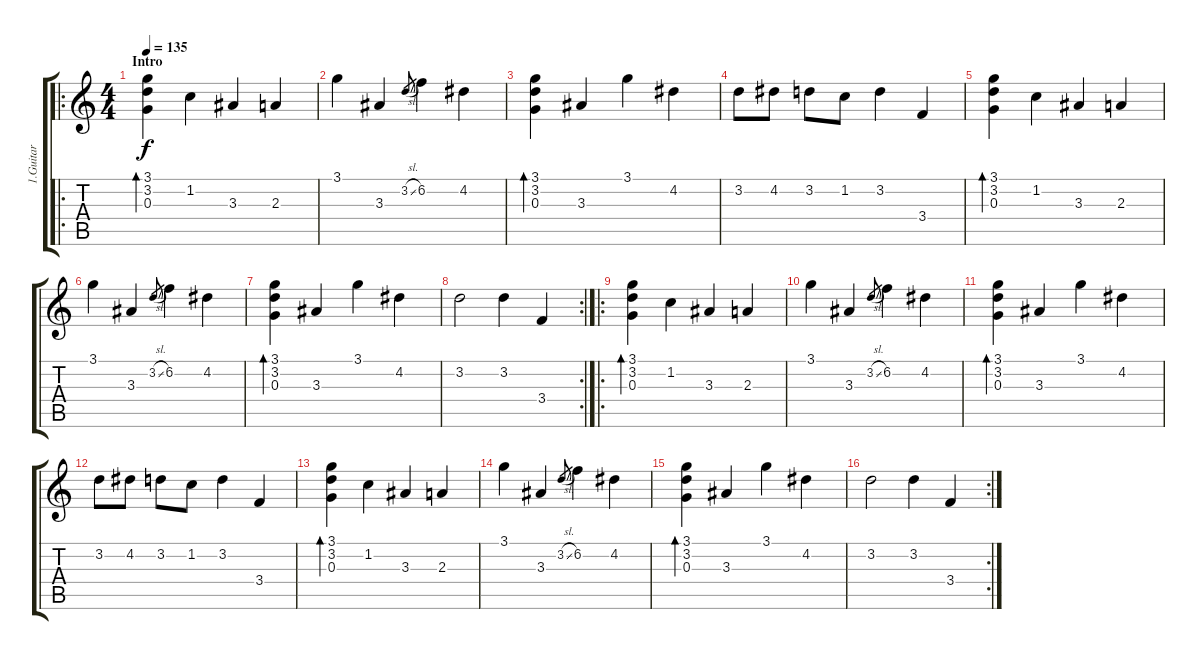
\track ("1.Guitar" "1.Guitar") {instrument acousticguitarnylon}
\staff {score tabs}
\tuning (E4 B3 G3 D3 A2 E2) {hide}
\ro
\ts (4 4)
\section ("" "Intro")
\tempo 135
\clef g2
\ks c
(3.1 3.2 0.3).4{bd 480 dy f instrument acousticguitarnylon} 1.2.4 3.3.4 2.3.4 |
3.1.4 3.3.4 3.2{sl}.8{gr} 6.2.4 4.2.4 |
(3.1 3.2 0.3).4{bd 60} 3.3.4 3.1.4 4.2.4 |
3.2.8 4.2.8 3.2.8 1.2.8 3.2.4 3.4.4 |
(3.1 3.2 0.3).4{bd 480} 1.2.4 3.3.4 2.3.4 |
3.1.4 3.3.4 3.2{sl}.8{gr} 6.2.4 4.2.4 |
(3.1 3.2 0.3).4{bd 60} 3.3.4 3.1.4 4.2.4 |
\rc 2
3.2.2 3.2.4 3.4.4 |
\ro
(3.1 3.2 0.3).4{bd 480} 1.2.4 3.3.4 2.3.4 |
3.1.4 3.3.4 3.2{sl}.8{gr} 6.2.4 4.2.4 |
(3.1 3.2 0.3).4{bd 60} 3.3.4 3.1.4 4.2.4 |
3.2.8 4.2.8 3.2.8 1.2.8 3.2.4 3.4.4 |
(3.1 3.2 0.3).4{bd 480} 1.2.4 3.3.4 2.3.4 |
3.1.4 3.3.4 3.2{sl}.8{gr} 6.2.4 4.2.4 |
(3.1 3.2 0.3).4{bd 60} 3.3.4 3.1.4 4.2.4 |
\rc 2
3.2.2 3.2.4 3.4.4
